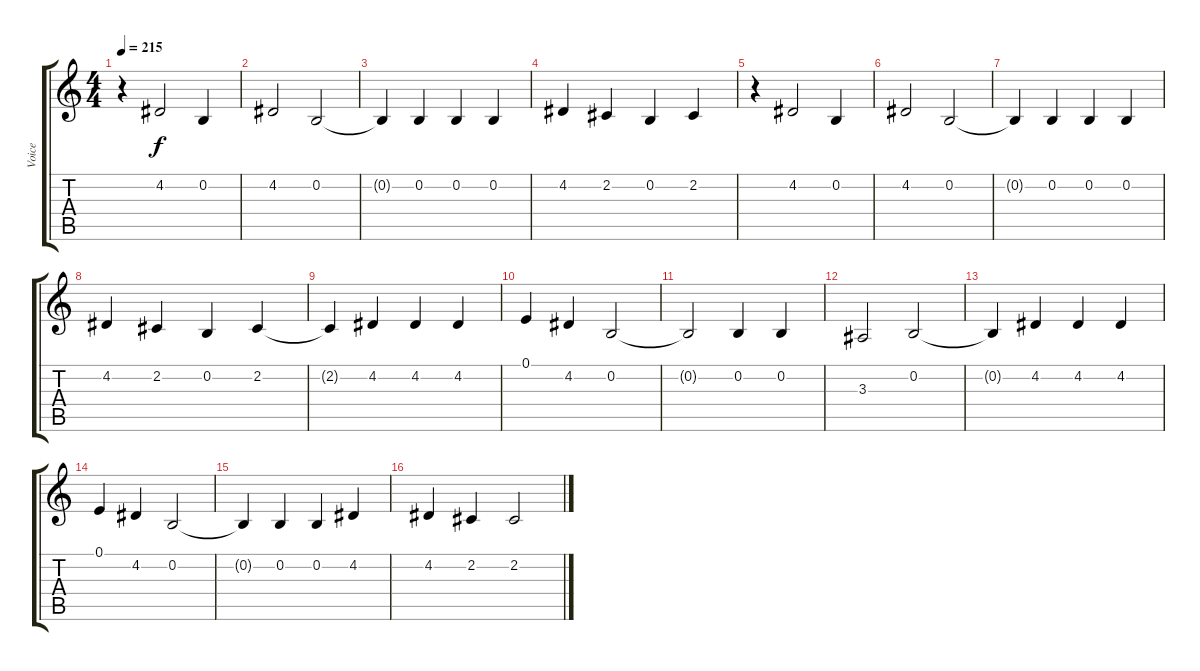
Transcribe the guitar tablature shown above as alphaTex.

\track ("Voice" "Voice") {instrument electricgrandpiano}
\staff {score tabs}
\tuning (E4 B3 G3 D3 A2 E2) {hide}
\ts (4 4)
\tempo 215
\clef g2
\ks c
r.4{dy f} 4.2.2 0.2.4 |
4.2.2 0.2.2 |
0.2{t}.4 0.2.4 0.2.4 0.2.4 |
4.2.4 2.2.4 0.2.4 2.2.4 |
r.4 4.2.2 0.2.4 |
4.2.2 0.2.2 |
0.2{t}.4 0.2.4 0.2.4 0.2.4 |
4.2.4 2.2.4 0.2.4 2.2.4 |
2.2{t}.4 4.2.4 4.2.4 4.2.4 |
0.1.4 4.2.4 0.2.2 |
0.2{t}.2 0.2.4 0.2.4 |
3.3.2 0.2.2 |
0.2{t}.4 4.2.4 4.2.4 4.2.4 |
0.1.4 4.2.4 0.2.2 |
0.2{t}.4 0.2.4 0.2.4 4.2.4 |
4.2.4 2.2.4 2.2.2
